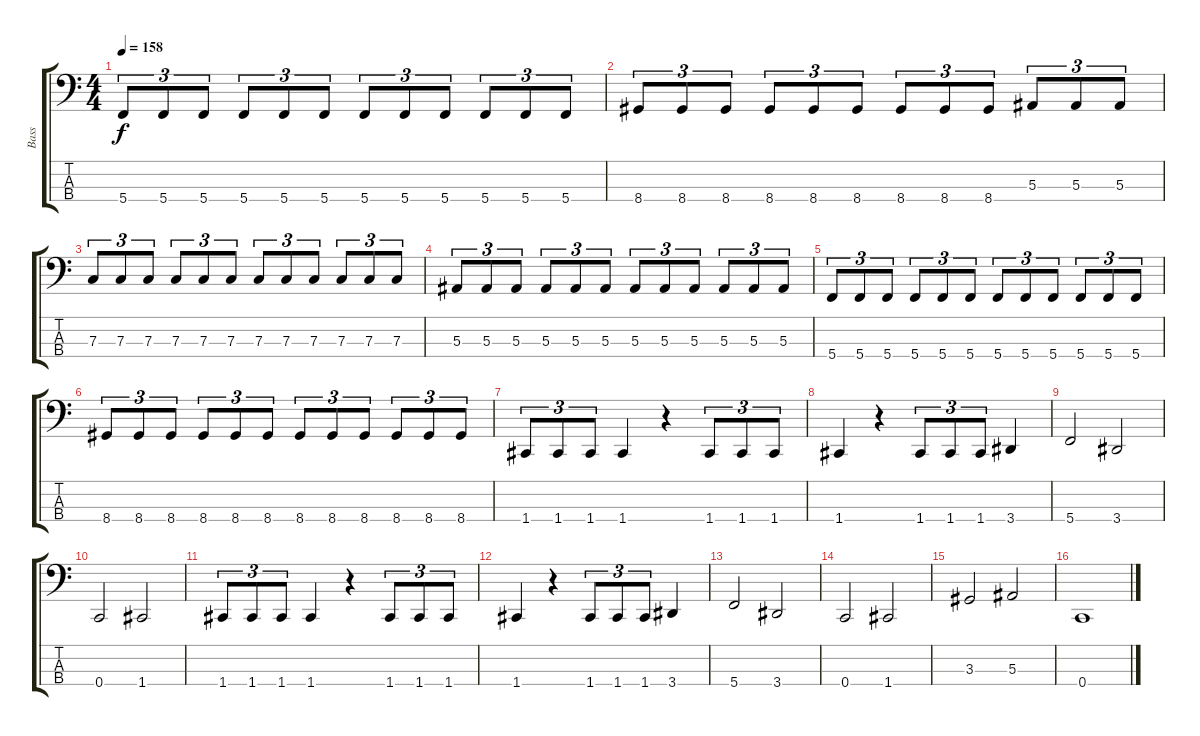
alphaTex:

\track ("Bass" "Bass") {instrument electricbassfinger}
\staff {score tabs}
\tuning (Eb2 Bb1 F1 C1) {hide}
\ts (4 4)
\tempo 158
\clef f4
\ks c
5.4.8{tu (3 2) dy f} 5.4.8{tu (3 2)} 5.4.8{tu (3 2)} 5.4.8{tu (3 2)} 5.4.8{tu (3 2)} 5.4.8{tu (3 2)} 5.4.8{tu (3 2)} 5.4.8{tu (3 2)} 5.4.8{tu (3 2)} 5.4.8{tu (3 2)} 5.4.8{tu (3 2)} 5.4.8{tu (3 2)} |
8.4.8{tu (3 2)} 8.4.8{tu (3 2)} 8.4.8{tu (3 2)} 8.4.8{tu (3 2)} 8.4.8{tu (3 2)} 8.4.8{tu (3 2)} 8.4.8{tu (3 2)} 8.4.8{tu (3 2)} 8.4.8{tu (3 2)} 5.3.8{tu (3 2)} 5.3.8{tu (3 2)} 5.3.8{tu (3 2)} |
7.3.8{tu (3 2)} 7.3.8{tu (3 2)} 7.3.8{tu (3 2)} 7.3.8{tu (3 2)} 7.3.8{tu (3 2)} 7.3.8{tu (3 2)} 7.3.8{tu (3 2)} 7.3.8{tu (3 2)} 7.3.8{tu (3 2)} 7.3.8{tu (3 2)} 7.3.8{tu (3 2)} 7.3.8{tu (3 2)} |
5.3.8{tu (3 2)} 5.3.8{tu (3 2)} 5.3.8{tu (3 2)} 5.3.8{tu (3 2)} 5.3.8{tu (3 2)} 5.3.8{tu (3 2)} 5.3.8{tu (3 2)} 5.3.8{tu (3 2)} 5.3.8{tu (3 2)} 5.3.8{tu (3 2)} 5.3.8{tu (3 2)} 5.3.8{tu (3 2)} |
5.4.8{tu (3 2)} 5.4.8{tu (3 2)} 5.4.8{tu (3 2)} 5.4.8{tu (3 2)} 5.4.8{tu (3 2)} 5.4.8{tu (3 2)} 5.4.8{tu (3 2)} 5.4.8{tu (3 2)} 5.4.8{tu (3 2)} 5.4.8{tu (3 2)} 5.4.8{tu (3 2)} 5.4.8{tu (3 2)} |
8.4.8{tu (3 2)} 8.4.8{tu (3 2)} 8.4.8{tu (3 2)} 8.4.8{tu (3 2)} 8.4.8{tu (3 2)} 8.4.8{tu (3 2)} 8.4.8{tu (3 2)} 8.4.8{tu (3 2)} 8.4.8{tu (3 2)} 8.4.8{tu (3 2)} 8.4.8{tu (3 2)} 8.4.8{tu (3 2)} |
1.4.8{tu (3 2)} 1.4.8{tu (3 2)} 1.4.8{tu (3 2)} 1.4.4 r.4 1.4.8{tu (3 2)} 1.4.8{tu (3 2)} 1.4.8{tu (3 2)} |
1.4.4 r.4 1.4.8{tu (3 2)} 1.4.8{tu (3 2)} 1.4.8{tu (3 2)} 3.4.4 |
5.4.2 3.4.2 |
0.4.2 1.4.2 |
1.4.8{tu (3 2)} 1.4.8{tu (3 2)} 1.4.8{tu (3 2)} 1.4.4 r.4 1.4.8{tu (3 2)} 1.4.8{tu (3 2)} 1.4.8{tu (3 2)} |
1.4.4 r.4 1.4.8{tu (3 2)} 1.4.8{tu (3 2)} 1.4.8{tu (3 2)} 3.4.4 |
5.4.2 3.4.2 |
0.4.2 1.4.2 |
3.3.2 5.3.2 |
0.4.1
